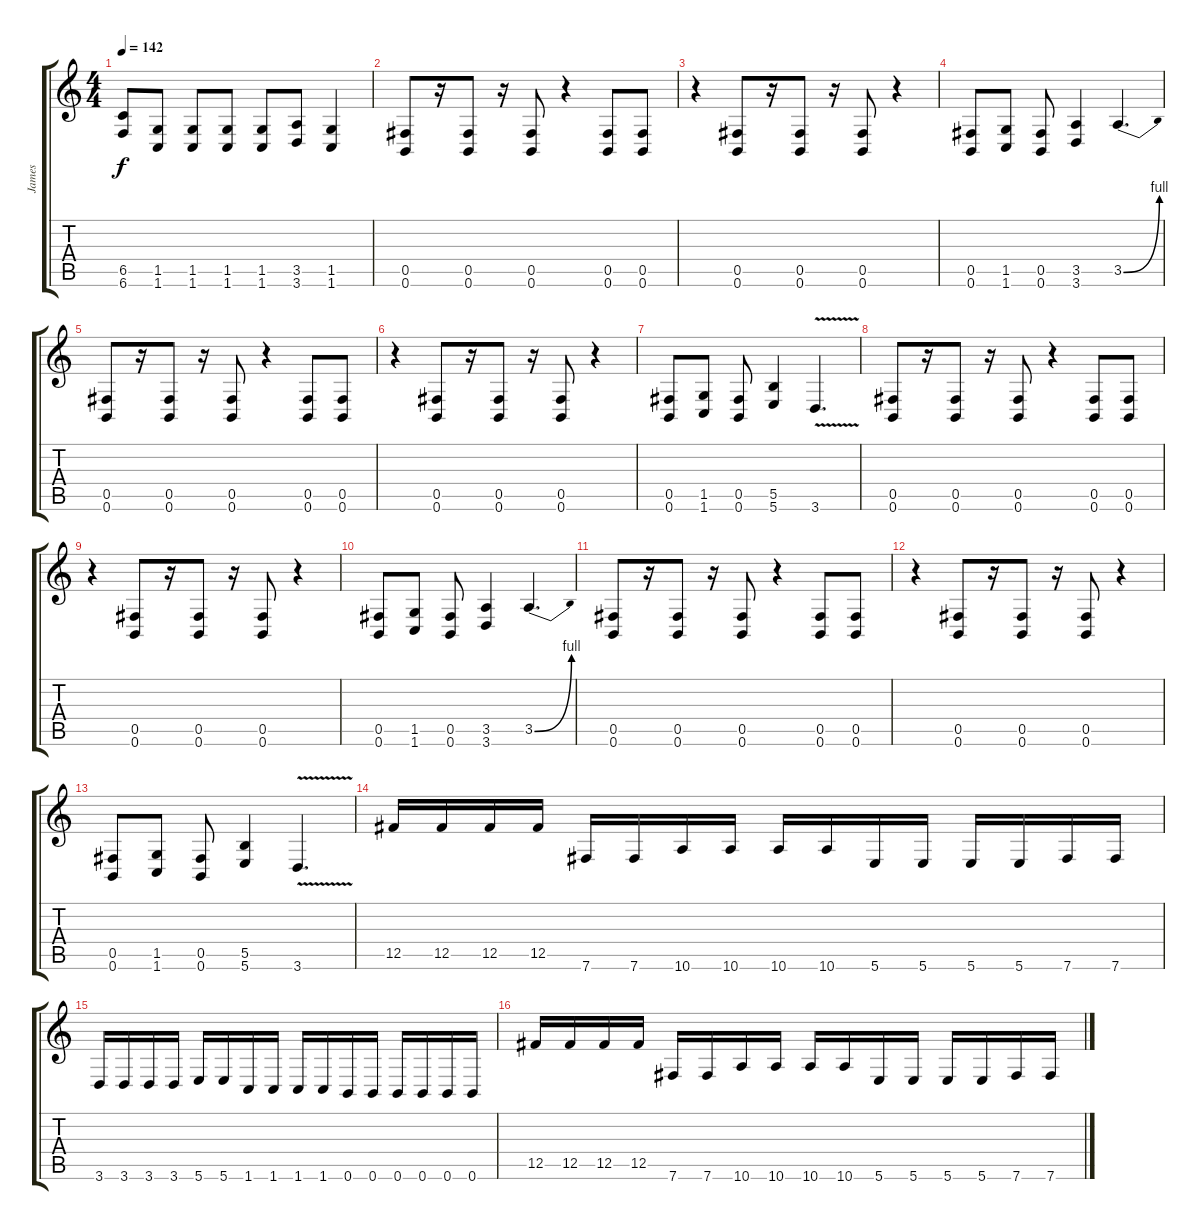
\track ("James" "James") {instrument distortionguitar}
\staff {score tabs}
\tuning (C4 Ab3 E3 B2 Gb2 B1) {hide}
\ts (4 4)
\tempo 142
\clef g2
\ks c
(6.5 6.6).8{dy f} (1.5 1.6).8 (1.5 1.6).8 (1.5 1.6).8 (1.5 1.6).8 (3.5 3.6).8 (1.5 1.6).4 |
(0.5 0.6).8 r.16 (0.5 0.6).8 r.16 (0.5 0.6).8 r.4 (0.5 0.6).8 (0.5 0.6).8 |
r.4 (0.5 0.6).8 r.16 (0.5 0.6).8 r.16 (0.5 0.6).8 r.4 |
(0.5 0.6).8 (1.5 1.6).8 (0.5 0.6).8 (3.5 3.6).4 3.5{be (bend 0 0 60 4)}.4{d} |
(0.5 0.6).8 r.16 (0.5 0.6).8 r.16 (0.5 0.6).8 r.4 (0.5 0.6).8 (0.5 0.6).8 |
r.4 (0.5 0.6).8 r.16 (0.5 0.6).8 r.16 (0.5 0.6).8 r.4 |
(0.5 0.6).8 (1.5 1.6).8 (0.5 0.6).8 (5.5 5.6).4 3.6{v}.4{d} |
(0.5 0.6).8 r.16 (0.5 0.6).8 r.16 (0.5 0.6).8 r.4 (0.5 0.6).8 (0.5 0.6).8 |
r.4 (0.5 0.6).8 r.16 (0.5 0.6).8 r.16 (0.5 0.6).8 r.4 |
(0.5 0.6).8 (1.5 1.6).8 (0.5 0.6).8 (3.5 3.6).4 3.5{be (bend 0 0 60 4)}.4{d} |
(0.5 0.6).8 r.16 (0.5 0.6).8 r.16 (0.5 0.6).8 r.4 (0.5 0.6).8 (0.5 0.6).8 |
r.4 (0.5 0.6).8 r.16 (0.5 0.6).8 r.16 (0.5 0.6).8 r.4 |
(0.5 0.6).8 (1.5 1.6).8 (0.5 0.6).8 (5.5 5.6).4 3.6{v}.4{d} |
12.5.16 12.5.16 12.5.16 12.5.16 7.6.16 7.6.16 10.6.16 10.6.16 10.6.16 10.6.16 5.6.16 5.6.16 5.6.16 5.6.16 7.6.16 7.6.16 |
3.6.16 3.6.16 3.6.16 3.6.16 5.6.16 5.6.16 1.6.16 1.6.16 1.6.16 1.6.16 0.6.16 0.6.16 0.6.16 0.6.16 0.6.16 0.6.16 |
12.5.16 12.5.16 12.5.16 12.5.16 7.6.16 7.6.16 10.6.16 10.6.16 10.6.16 10.6.16 5.6.16 5.6.16 5.6.16 5.6.16 7.6.16 7.6.16
